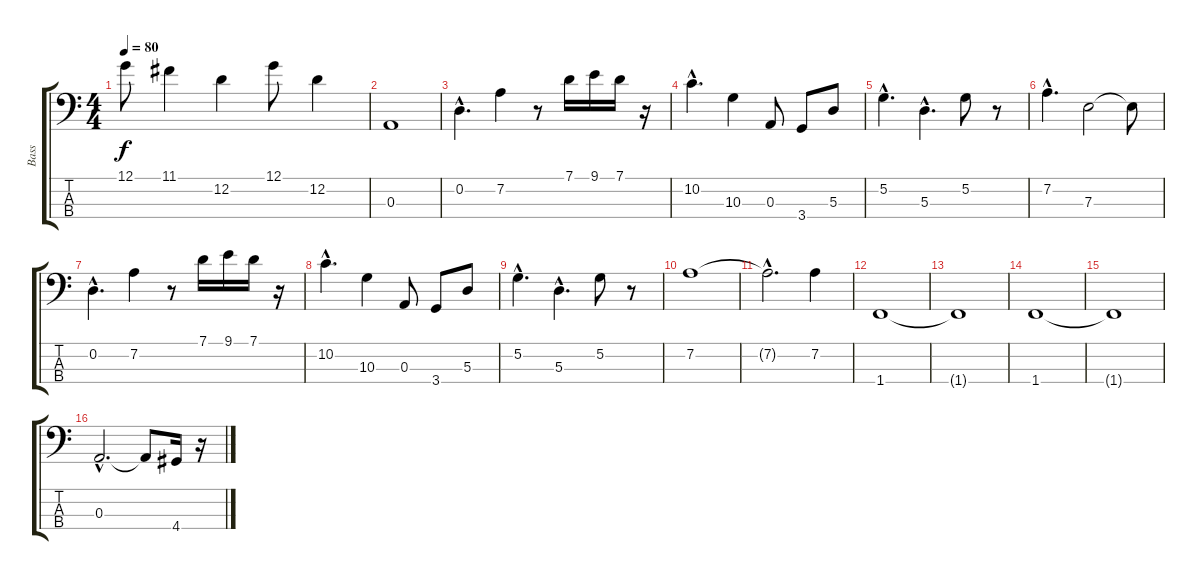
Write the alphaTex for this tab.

\track ("Bass" "Bass") {instrument electricbassfinger}
\staff {score tabs}
\tuning (G2 D2 A1 E1) {hide}
\ts (4 4)
\tempo 80
\clef f4
\ks c
12.1.8{dy f} 11.1.4 12.2.4 12.1.8 12.2.4 |
0.3.1 |
0.2{hac}.4{d} 7.2.4 r.8 7.1.16 9.1.16 7.1.16 r.16 |
10.2{hac}.4{d} 10.3.4 0.3.8 3.4.8 5.3.8 |
5.2{hac}.4{d} 5.3{hac}.4{d} 5.2.8 r.8 |
7.2{hac}.4{d} 7.3.2 7.3{t}.8 |
0.2{hac}.4{d} 7.2.4 r.8 7.1.16 9.1.16 7.1.16 r.16 |
10.2{hac}.4{d} 10.3.4 0.3.8 3.4.8 5.3.8 |
5.2{hac}.4{d} 5.3{hac}.4{d} 5.2.8 r.8 |
7.2.1 |
7.2{hac t}.2{d} 7.2.4 |
1.4.1 |
1.4{t}.1 |
1.4.1 |
1.4{t}.1 |
0.3{hac}.2{d} 0.3{t}.8 4.4.16 r.16
